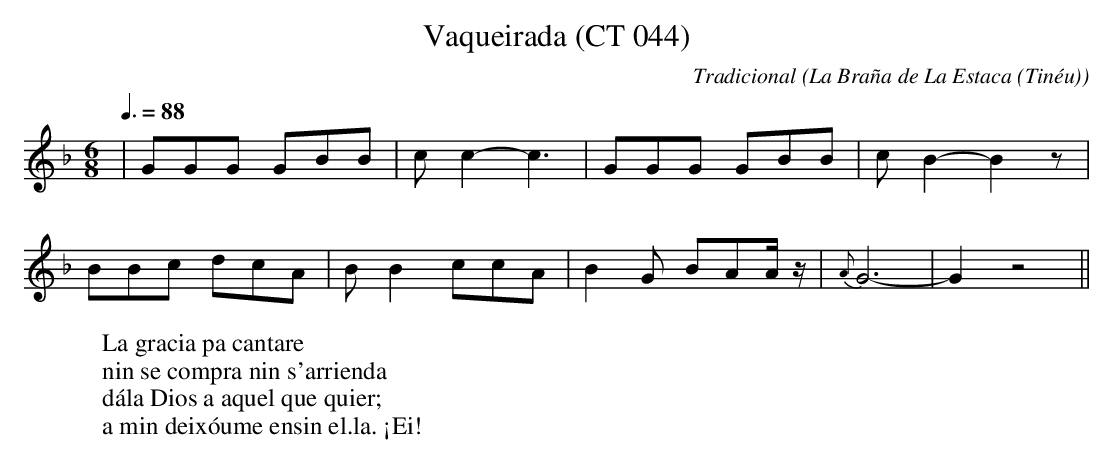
X:1
T:Vaqueirada (CT 044)
C:Tradicional
O:La Braña de La Estaca (Tinéu)
M:6/8
L:1/8
Q:3/8=88
W:La gracia pa cantare
W:nin se compra nin s'arrienda
W:dála Dios a aquel que quier;
W:a min deixóume ensin el.la. ¡Ei!
K:F
|GGG GBB|cc2- c3|GGG GBB|cB2- B2z|
BBc dcA|BB2 ccA|B2G BAA/2z/2|{A}G6-|G2z4||
